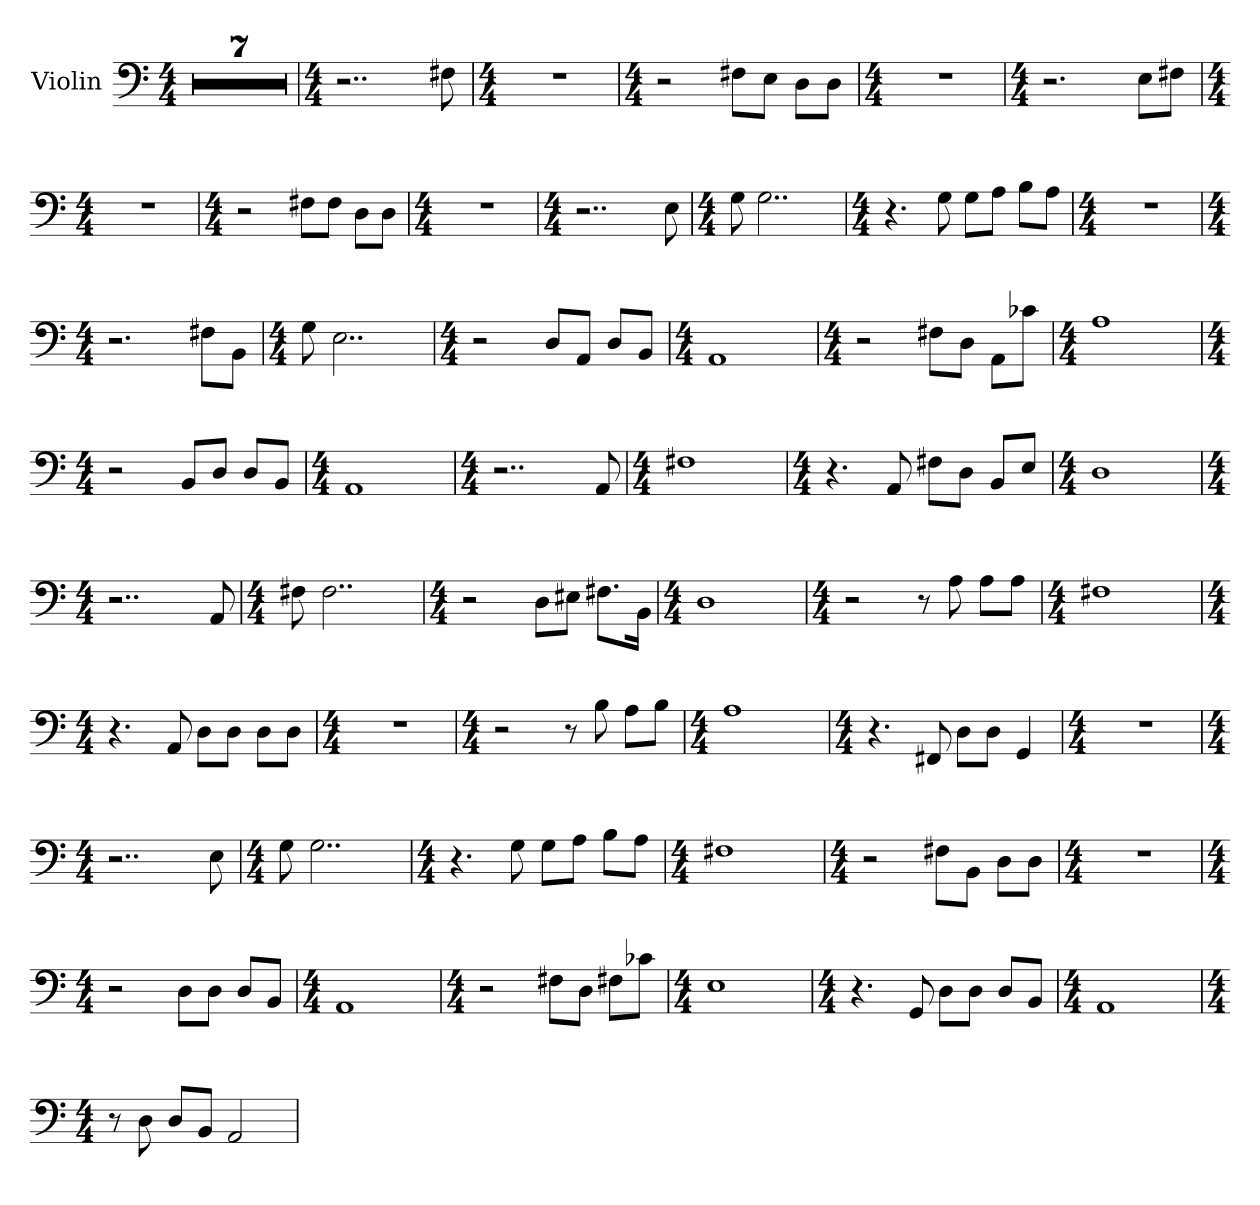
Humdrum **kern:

**kern
*part1
*staff1
*I"Violin
*I'Vln
*M4/4
=
1r
=
*M4/4
1r
=
*M4/4
1r
=
*M4/4
1r
=
*M4/4
1r
=
*M4/4
1r
=
*M4/4
1r
=
*M4/4
2..r
8F#X
=
*M4/4
1r
=
*M4/4
2r
8F#XL
8EJ
8DL
8DJ
=
*M4/4
1r
=
*M4/4
2.r
8EL
8F#XJ
=
*M4/4
1r
=
*M4/4
2r
8F#XL
8F#J
8DL
8DJ
=
*M4/4
1r
=
*M4/4
2..r
8E
=
*M4/4
8G
2..G
=
*M4/4
4.r
8G
8GL
8AJ
8BL
8AJ
=
*M4/4
1r
=
*M4/4
2.r
8F#XL
8BBJ
=
*M4/4
8G
2..E
=
*M4/4
2r
8DL
8AAJ
8DL
8BBJ
=
*M4/4
1AA
=
*M4/4
2r
8F#XL
8DJ
8AAL
8c-XJ
=
*M4/4
1A
=
*M4/4
2r
8BBL
8DJ
8DL
8BBJ
=
*M4/4
1AA
=
*M4/4
2..r
8AA
=
*M4/4
1F#X
=
*M4/4
4.r
8AA
8F#XL
8DJ
8BBL
8EJ
=
*M4/4
1D
=
*M4/4
2..r
8AA
=
*M4/4
8F#X
2..F#
=
*M4/4
2r
8DL
8E#XJ
8.F#XL
16BBJk
=
*M4/4
1D
=
*M4/4
2r
8r
8A
8AL
8AJ
=
*M4/4
1F#X
=
*M4/4
4.r
8AA
8DL
8DJ
8DL
8DJ
=
*M4/4
1r
=
*M4/4
2r
8r
8B
8AL
8BJ
=
*M4/4
1A
=
*M4/4
4.r
8FF#X
8DL
8DJ
4GG
=
*M4/4
1r
=
*M4/4
2..r
8E
=
*M4/4
8G
2..G
=
*M4/4
4.r
8G
8GL
8AJ
8BL
8AJ
=
*M4/4
1F#X
=
*M4/4
2r
8F#XL
8BBJ
8DL
8DJ
=
*M4/4
1r
=
*M4/4
2r
8DL
8DJ
8DL
8BBJ
=
*M4/4
1AA
=
*M4/4
2r
8F#XL
8DJ
8F#XL
8c-XJ
=
*M4/4
1E
=
*M4/4
4.r
8GG
8DL
8DJ
8DL
8BBJ
=
*M4/4
1AA
=
*M4/4
8r
8D
8DL
8BBJ
2AA
=
*-
